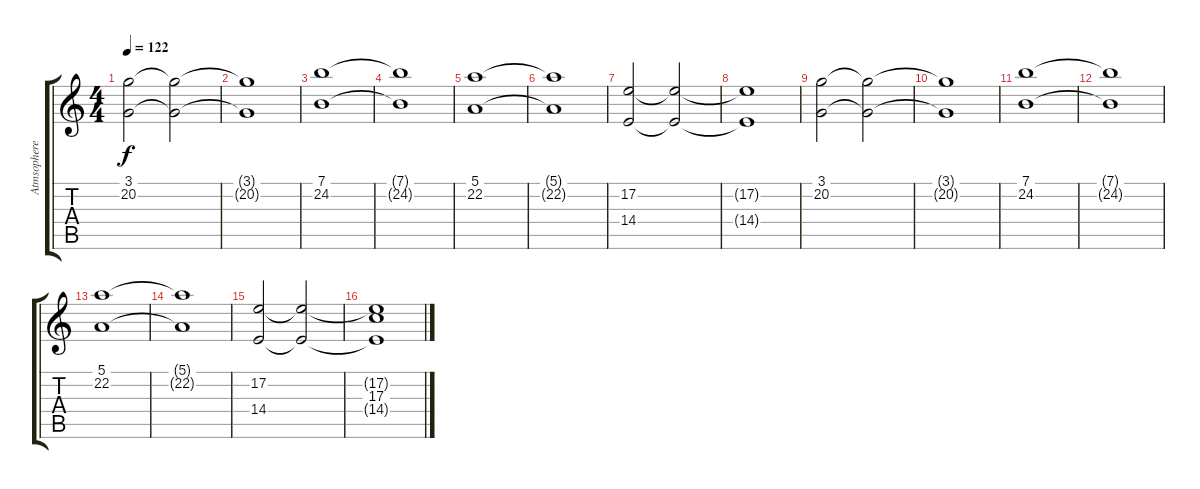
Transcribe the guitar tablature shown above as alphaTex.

\track ("Atmsophere" "Atmsophere") {instrument stringensemble2}
\staff {score tabs}
\tuning (E4 B3 G3 D3 A2 E2) {hide}
\ts (4 4)
\tempo 122
\clef g2
\ks c
(3.1 20.2).2{dy f} (3.1{t} 20.2{t}).2 |
(3.1{t} 20.2{t}).1 |
(7.1 24.2).1 |
(7.1{t} 24.2{t}).1 |
(5.1 22.2).1 |
(5.1{t} 22.2{t}).1 |
(17.2 14.4).2 (17.2{t} 14.4{t}).2 |
(17.2{t} 14.4{t}).1 |
(3.1 20.2).2 (3.1{t} 20.2{t}).2 |
(3.1{t} 20.2{t}).1 |
(7.1 24.2).1 |
(7.1{t} 24.2{t}).1 |
(5.1 22.2).1 |
(5.1{t} 22.2{t}).1 |
(17.2 14.4).2{volume 8 instrument synthstrings1} (17.2{t} 14.4{t}).2 |
(17.2{t} 17.3 14.4{t}).1
